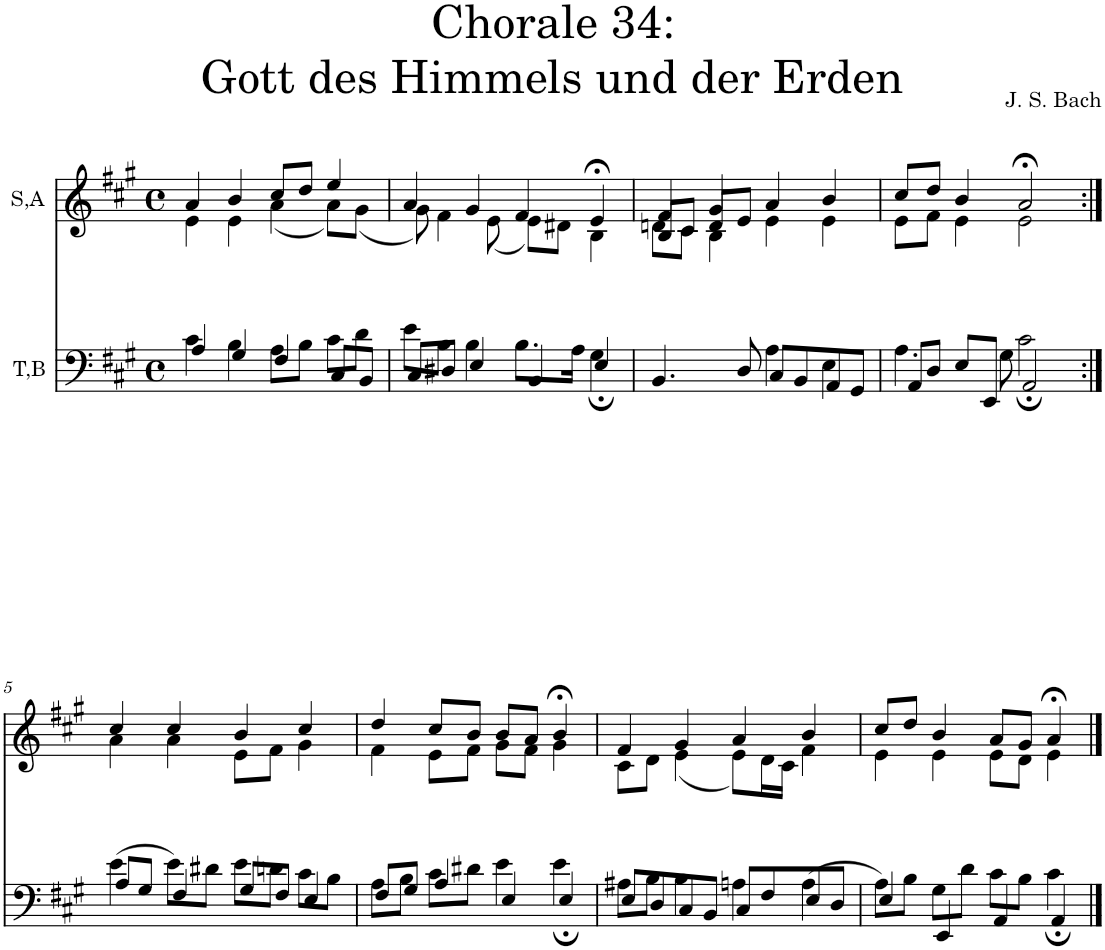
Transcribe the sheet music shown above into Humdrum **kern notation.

**kern	**kern
*part2	*part1
*staff2	*staff1
*I"T,B	*I"S,A
*clefF4	*clefG2
*k[f#c#g#]	*k[f#c#g#]
*M4/4	*M4/4
*met(c)	*met(c)
=1	=1
*^	*^
*	*^	*	*
1ryy	4c#\	4A/	4a/	4e\
.	4B\	4G#/	4b/	4e\
.	8A\L	4F#/	8cc#/L	(<4a\
.	8B\J	.	8dd/J	.
.	8c#\L	8C#/L	4ee/	8a\L)
.	8d\J	8BB/J	.	(<8g#\J
=2	=2	=2	=2	=2
1ryy	8e\L	8C#/L	4a/	8g#\)
.	8B\J	8D#X/J	.	4f#\
.	4B\	4E/	4g#/	.
.	.	.	.	(<8e\
.	8.B\L	4BB/	4f#/	8e\L)
.	.	.	.	8d#X\J
.	16A\Jk	.	.	.
.	4G#\	4E;/	4e;</	4B\
=3	=3	=3	=3	=3
*	*	*	*	*^
2ryy	2ryy	4.BB/	4f#/	8dn\L	8B/L
.	.	.	.	8c#\J	8c#/J
.	.	.	4g#/	4B\	8d/L
.	.	8D/	.	.	8e/J
2ryy	4A\	8C#/L	4a/	4e\	2ryy
.	.	8BB/	.	.	.
.	4E\	8AA/	4b/	4e\	.
.	.	8GG#/J	.	.	.
*	*	*	*	*v	*v
=4	=4	=4	=4	=4
1ryy	4.A\	8AA/L	8cc#/L	8e\L
.	.	8D/J	8dd/J	8f#\J
.	.	8E/L	4b/	4e\
.	8G#\	8EE/J	.	.
.	2c#\	2AA;/	2a;</	2e\
!!LO:LB:g=z	!!
=5:|!	=5:|!	=5:|!	=5:|!	=5:|!
1ryy	(>4e\	8A/L	4cc#/	4a\
.	.	8G#/J	.	.
.	8e\L)	4F#/	4cc#/	4a\
.	8d#X\J	.	.	.
.	8e\L	8G#/L	4b/	8e\L
.	8dn\J	8F#/J	.	8f#\J
.	8c#\L	4E/	4cc#/	4g#\
.	8B\J	.	.	.
=6	=6	=6	=6	=6
1ryy	8A\L	8F#/L	4dd/	4f#\
.	8B\J	8G#/J	.	.
.	8c#\L	4A/	8cc#/L	8e\L
.	8d#X\J	.	8b/J	8f#\J
.	4e\	4E/	8b/L	8g#\L
.	.	.	8a/J	8f#\J
.	4e\	4E;/	4b;</	4g#\
=7	=7	=7	=7	=7
1ryy	8A#X\L	8E/L	4f#/	8c#\L
.	8B\J	8D/	.	8d\J
.	4B\	8C#/	4g#/	(<4e\
.	.	8BB/J	.	.
.	4An\	8C#/L	4a/	8e\L)
.	.	8F#/	.	16d\L
.	.	.	.	16c#\JJ
.	(>4A\	8E/	4b/	4f#\
.	.	8D/J	.	.
=8	=8	=8	=8	=8
1ryy	8A\L)	4E/	8cc#/L	4e\
.	8B\J	.	8dd/J	.
.	8G#\L	4EE/	4b/	4e\
.	8d\J	.	.	.
.	8c#\L	4AA/	8a/L	8e\L
.	8B\J	.	8g#/J	8d\J
.	4c#\	4AA;/	4a;</	4e\
*v	*v	*v	*	*
*	*v	*v
==	==
*-	*-
